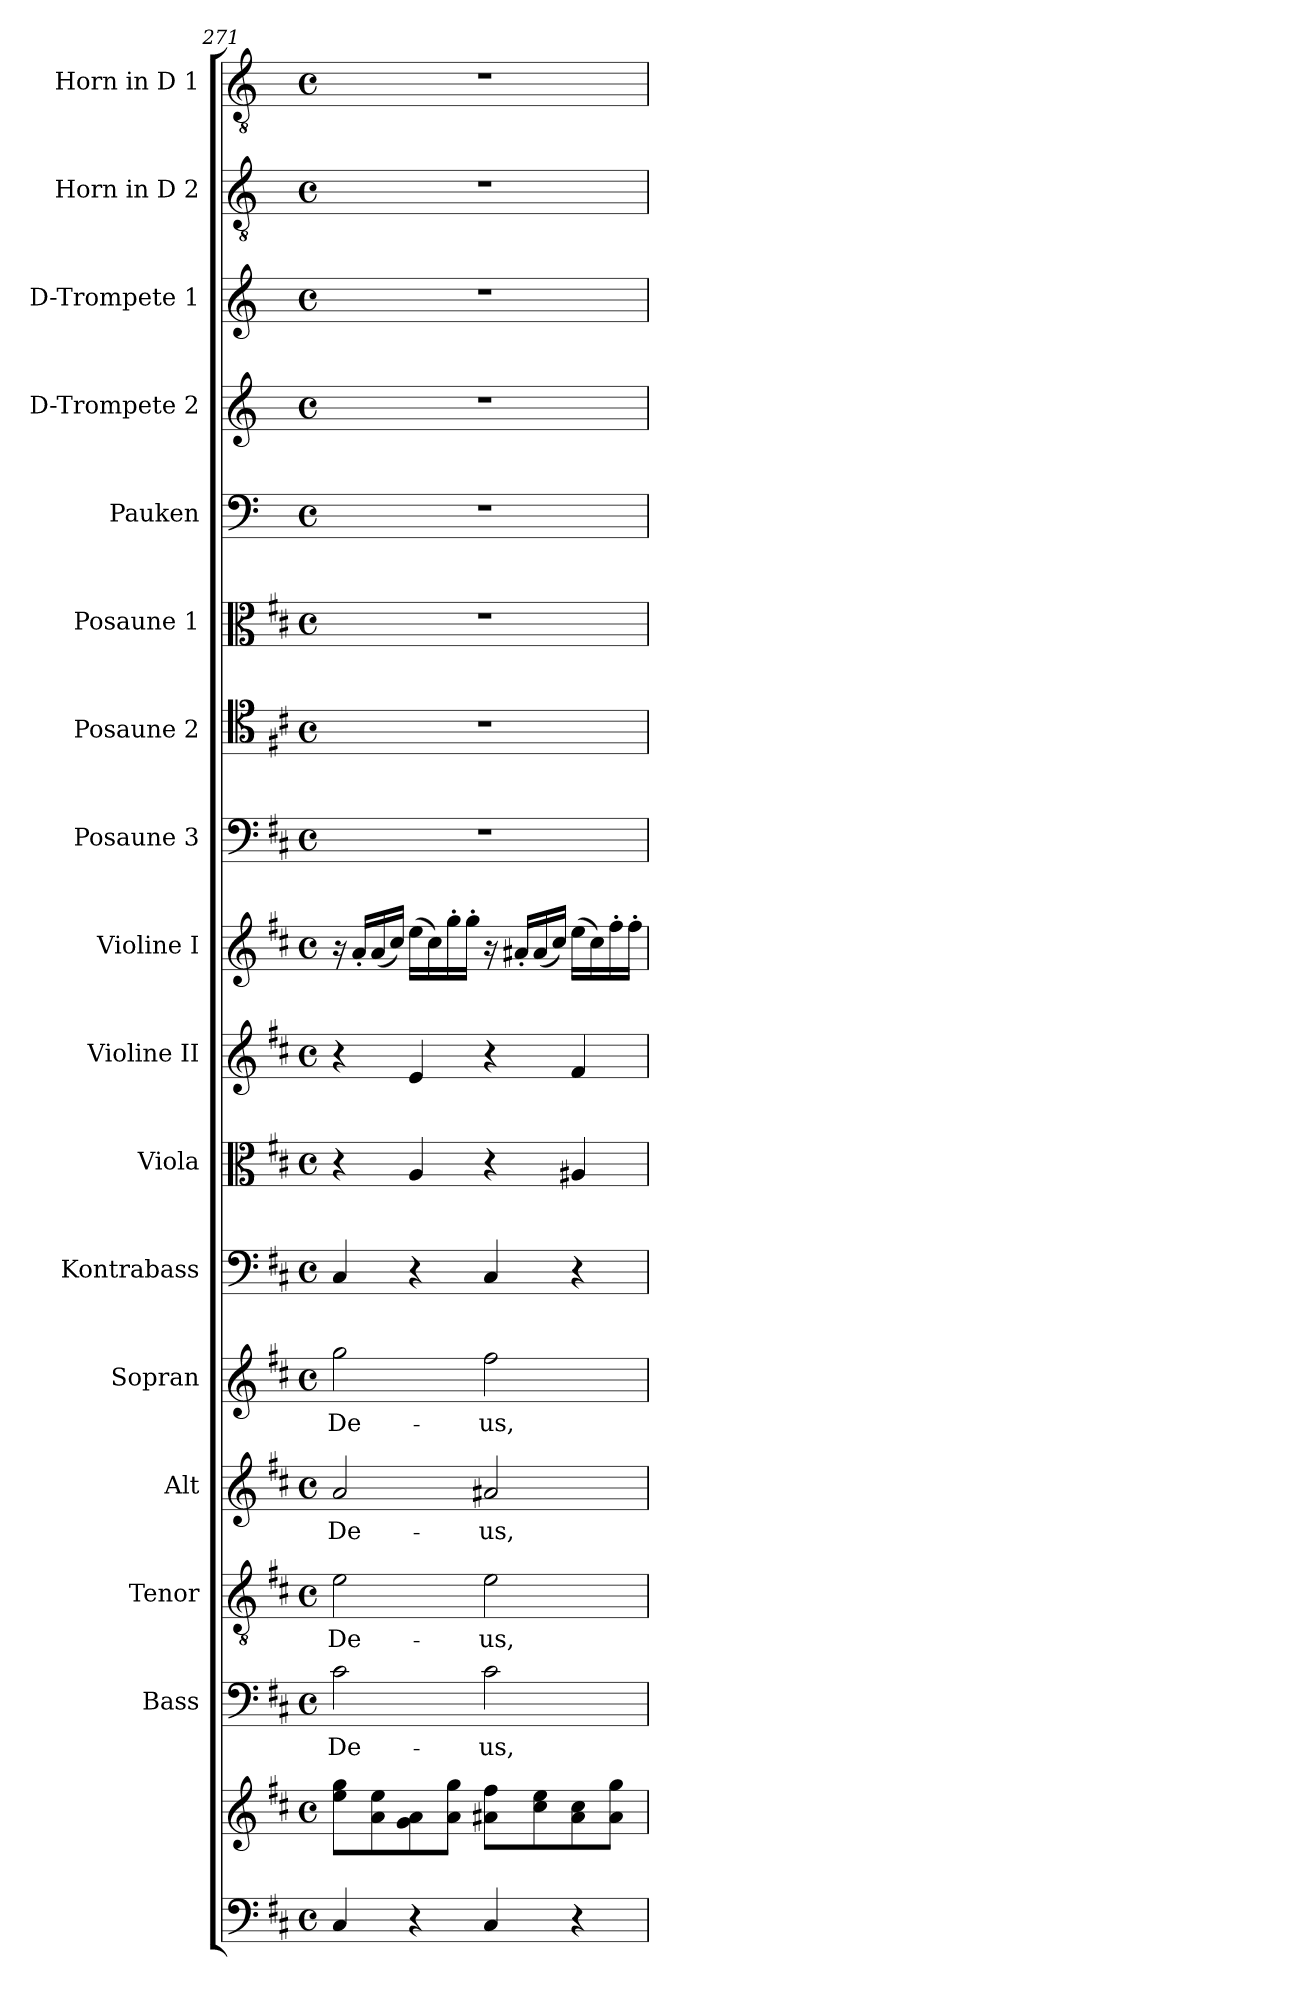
**kern	**kern	**kern	**text	**kern	**text	**kern	**text	**kern	**text	**kern	**kern	**kern	**kern	**kern	**kern	**kern	**kern	**kern	**kern	**kern	**kern
*part17	*part17	*part16	*part16	*part15	*part15	*part14	*part14	*part13	*part13	*part12	*part11	*part10	*part9	*part8	*part7	*part6	*part5	*part4	*part3	*part2	*part1
*staff18	*staff17	*staff16	*staff16	*staff15	*staff15	*staff14	*staff14	*staff13	*staff13	*staff12	*staff11	*staff10	*staff9	*staff8	*staff7	*staff6	*staff5	*staff4	*staff3	*staff2	*staff1
*	*	*I"Bass	*	*I"Tenor	*	*I"Alt	*	*I"Sopran	*	*I"Kontrabass	*I"Viola	*I"Violine II	*I"Violine I	*I"Posaune 3	*I"Posaune 2	*I"Posaune 1	*I"Pauken	*I"D-Trompete 2	*I"D-Trompete 1	*I"Horn in D 2	*I"Horn in D 1
*	*	*I'B.	*	*I'T.	*	*I'A.	*	*I'S.	*	*I'Kb.	*I'Vla.	*I'Vl. II	*I'Vl. I	*I'Pos. 3	*I'Pos. 2	*I'Pos. 1	*I'Pk.	*I'D Trp. 2	*I'D Trp. 1	*I'Hrn. 2	*I'Hrn. 1
*clefF4	*clefG2	*clefF4	*	*clefGv2	*	*clefG2	*	*clefG2	*	*clefF4	*clefC3	*clefG2	*clefG2	*clefF4	*clefC4	*clefC3	*clefF4	*clefG2	*clefG2	*clefGv2	*clefGv2
*	*	*	*	*	*	*	*	*	*	*ITrd7c12	*	*	*	*	*	*	*ITrd-1c-2	*ITrd-1c-2	*ITrd-1c-2	*ITrd-1c-2	*ITrd-1c-2
*k[f#c#]	*k[f#c#]	*k[f#c#]	*	*k[f#c#]	*	*k[f#c#]	*	*k[f#c#]	*	*k[f#c#]	*k[f#c#]	*k[f#c#]	*k[f#c#]	*k[f#c#]	*k[f#c#]	*k[f#c#]	*k[f#c#]	*k[f#c#]	*k[f#c#]	*k[f#c#]	*k[f#c#]
*D:	*D:	*D:	*	*D:	*	*D:	*	*D:	*	*D:	*D:	*D:	*D:	*D:	*D:	*D:	*D:	*D:	*D:	*D:	*D:
*M4/4	*M4/4	*M4/4	*	*M4/4	*	*M4/4	*	*M4/4	*	*M4/4	*M4/4	*M4/4	*M4/4	*M4/4	*M4/4	*M4/4	*M4/4	*M4/4	*M4/4	*M4/4	*M4/4
*met(c)	*met(c)	*met(c)	*	*met(c)	*	*met(c)	*	*met(c)	*	*met(c)	*met(c)	*met(c)	*met(c)	*met(c)	*met(c)	*met(c)	*met(c)	*met(c)	*met(c)	*met(c)	*met(c)
=271	=271	=271	=271	=271	=271	=271	=271	=271	=271	=271	=271	=271	=271	=271	=271	=271	=271	=271	=271	=271	=271
!	!	!	!LO:LY:b	!	!LO:LY:b	!	!LO:LY:b	!	!LO:LY:b	!	!	!	!	!	!	!	!	!	!	!	!
4C#/	8ee\ 8gg\L	2c#\	De-	2e\	De-	2a/	De-	2gg\	De-	4CC#/	4r	4r	16r	1r	1r	1r	1r	1r	1r	1r	1r
.	.	.	.	.	.	.	.	.	.	.	.	.	16a'</LL	.	.	.	.	.	.	.	.
.	8a\ 8ee\	.	.	.	.	.	.	.	.	.	.	.	(<16a/	.	.	.	.	.	.	.	.
.	.	.	.	.	.	.	.	.	.	.	.	.	16cc#/JJ)	.	.	.	.	.	.	.	.
4r	8g\ 8a\	.	.	.	.	.	.	.	.	4r	4A/	4e/	(>16ee\LL	.	.	.	.	.	.	.	.
.	.	.	.	.	.	.	.	.	.	.	.	.	16cc#\)	.	.	.	.	.	.	.	.
.	8a\ 8gg\J	.	.	.	.	.	.	.	.	.	.	.	16gg'>\	.	.	.	.	.	.	.	.
.	.	.	.	.	.	.	.	.	.	.	.	.	16gg'>\JJ	.	.	.	.	.	.	.	.
!	!	!	!LO:LY:b	!	!LO:LY:b	!	!LO:LY:b	!	!LO:LY:b	!	!	!	!	!	!	!	!	!	!	!	!
4C#/	8a#X\ 8ff#\L	2c#\	-us,	2e\	-us,	2a#X/	-us,	2ff#\	-us,	4CC#/	4r	4r	16r	.	.	.	.	.	.	.	.
.	.	.	.	.	.	.	.	.	.	.	.	.	16a#X'</LL	.	.	.	.	.	.	.	.
.	8cc#\ 8ee\	.	.	.	.	.	.	.	.	.	.	.	(<16a#/	.	.	.	.	.	.	.	.
.	.	.	.	.	.	.	.	.	.	.	.	.	16cc#/JJ)	.	.	.	.	.	.	.	.
4r	8a#\ 8cc#\	.	.	.	.	.	.	.	.	4r	4A#X/	4f#/	(>16ee\LL	.	.	.	.	.	.	.	.
.	.	.	.	.	.	.	.	.	.	.	.	.	16cc#\)	.	.	.	.	.	.	.	.
.	8a#\ 8gg\J	.	.	.	.	.	.	.	.	.	.	.	16ff#'>\	.	.	.	.	.	.	.	.
.	.	.	.	.	.	.	.	.	.	.	.	.	16ff#'>\JJ	.	.	.	.	.	.	.	.
=	=	=	=	=	=	=	=	=	=	=	=	=	=	=	=	=	=	=	=	=	=
*-	*-	*-	*-	*-	*-	*-	*-	*-	*-	*-	*-	*-	*-	*-	*-	*-	*-	*-	*-	*-	*-
